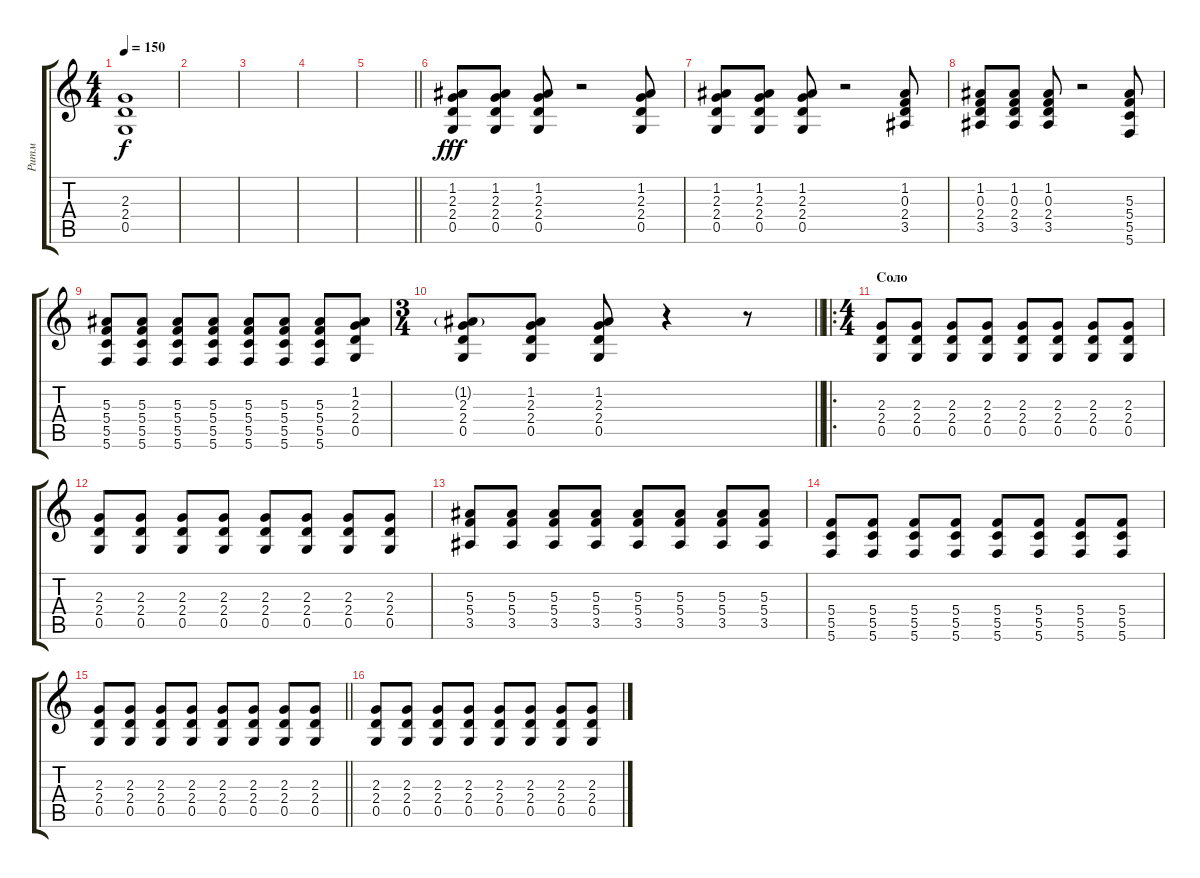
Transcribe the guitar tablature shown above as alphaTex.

\track ("Ритм" "Ритм") {instrument overdrivenguitar}
\staff {score tabs}
\tuning (D4 A3 F3 C3 G2 C2) {hide}
\ts (4 4)
\tempo 150
\clef g2
\ks c
(2.3{t} 2.4{t} 0.5{t}).1{dy f} |
|
|
|
\barLineRight lightlight
|
(1.2 2.3 2.4 0.5).8{dy fff} (1.2 2.3 2.4 0.5).8 (1.2 2.3 2.4 0.5).8 r.2 (1.2 2.3 2.4 0.5).8 |
(1.2 2.3 2.4 0.5).8 (1.2 2.3 2.4 0.5).8 (1.2 2.3 2.4 0.5).8 r.2 (1.2 0.3 2.4 3.5).8 |
(1.2 0.3 2.4 3.5).8 (1.2 0.3 2.4 3.5).8 (1.2 0.3 2.4 3.5).8 r.2 (5.3 5.4 5.5 5.6).8 |
(5.3 5.4 5.5 5.6).8 (5.3 5.4 5.5 5.6).8 (5.3 5.4 5.5 5.6).8 (5.3 5.4 5.5 5.6).8 (5.3 5.4 5.5 5.6).8 (5.3 5.4 5.5 5.6).8 (5.3 5.4 5.5 5.6).8 (1.2 2.3 2.4 0.5).8 |
\ts (3 4)
\barLineRight lightlight
(1.2{g} 2.3 2.4 0.5).8 (1.2 2.3 2.4 0.5).8 (1.2 2.3 2.4 0.5).8 r.4 r.8 |
\ro
\ts (4 4)
\section ("" "Соло")
(2.3 2.4 0.5).8 (2.3 2.4 0.5).8 (2.3 2.4 0.5).8 (2.3 2.4 0.5).8 (2.3 2.4 0.5).8 (2.3 2.4 0.5).8 (2.3 2.4 0.5).8 (2.3 2.4 0.5).8 |
(2.3 2.4 0.5).8 (2.3 2.4 0.5).8 (2.3 2.4 0.5).8 (2.3 2.4 0.5).8 (2.3 2.4 0.5).8 (2.3 2.4 0.5).8 (2.3 2.4 0.5).8 (2.3 2.4 0.5).8 |
(5.3 5.4 3.5).8 (5.3 5.4 3.5).8 (5.3 5.4 3.5).8 (5.3 5.4 3.5).8 (5.3 5.4 3.5).8 (5.3 5.4 3.5).8 (5.3 5.4 3.5).8 (5.3 5.4 3.5).8 |
(5.4 5.5 5.6).8 (5.4 5.5 5.6).8 (5.4 5.5 5.6).8 (5.4 5.5 5.6).8 (5.4 5.5 5.6).8 (5.4 5.5 5.6).8 (5.4 5.5 5.6).8 (5.4 5.5 5.6).8 |
\barLineRight lightlight
(2.3 2.4 0.5).8 (2.3 2.4 0.5).8 (2.3 2.4 0.5).8 (2.3 2.4 0.5).8 (2.3 2.4 0.5).8 (2.3 2.4 0.5).8 (2.3 2.4 0.5).8 (2.3 2.4 0.5).8 |
(2.3 2.4 0.5).8 (2.3 2.4 0.5).8 (2.3 2.4 0.5).8 (2.3 2.4 0.5).8 (2.3 2.4 0.5).8 (2.3 2.4 0.5).8 (2.3 2.4 0.5).8 (2.3 2.4 0.5).8
